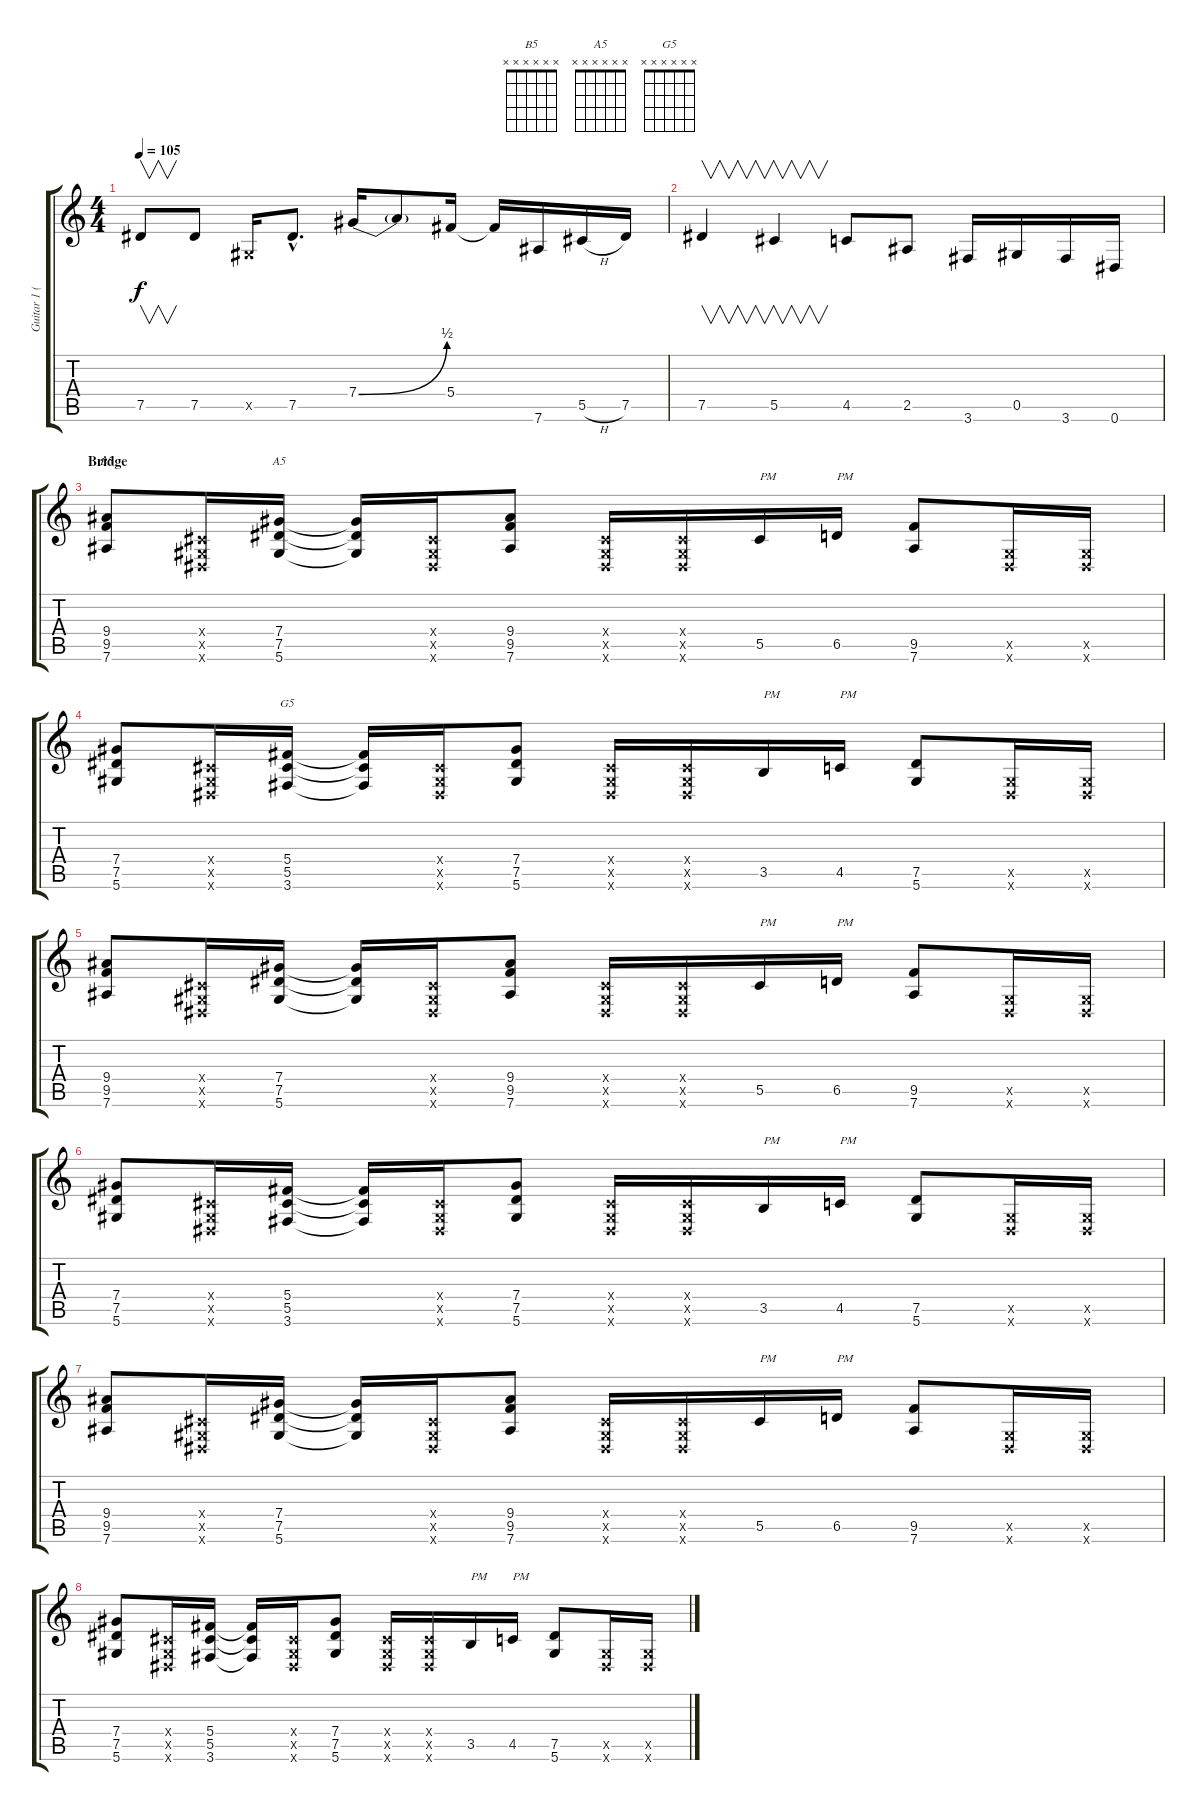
\track ("Guitar 1 (Slash)" "Guitar 1 (") {instrument overdrivenguitar}
\staff {score tabs}
\tuning (Eb4 Bb3 Gb3 Db3 Ab2 Eb2) {hide}
\chord ("B5" x x x x x x) {firstfret 0}
\chord ("A5" x x x x x x) {firstfret 0}
\chord ("G5" x x x x x x) {firstfret 0}
\ts (4 4)
\tempo 105
\clef g2
\ks c
7.5.8{v dy f} 7.5.8 0.5{x}.16 7.5{hac}.8{d} 7.4{be (bend 0 0 60 2)}.16 7.4{t}.8 5.4.16 5.4{t}.16 7.6.16 5.5{h}.16 7.5.16 |
7.5.4{v} 5.5.4{v} 4.5.8 2.5.8 3.6.16 0.5.16 3.6.16 0.6.16 |
\section ("" "Bridge")
(9.4 9.5 7.6).8{ch "B5"} (0.4{x} 0.5{x} 0.6{x}).16 (7.4 7.5 5.6).16{ch "A5"} (7.4{t} 7.5{t} 5.6{t}).16 (0.4{x} 0.5{x} 0.6{x}).16 (9.4 9.5 7.6).8 (0.4{x} 0.5{x} 0.6{x}).16 (0.4{x} 0.5{x} 0.6{x}).16 5.5.16{txt "PM"} 6.5.16{txt "PM"} (9.5 7.6).8 (0.5{x} 0.6{x}).16 (0.5{x} 0.6{x}).16 |
(7.4 7.5 5.6).8 (0.4{x} 0.5{x} 0.6{x}).16 (5.4 5.5 3.6).16{ch "G5"} (5.4{t} 5.5{t} 3.6{t}).16 (0.4{x} 0.5{x} 0.6{x}).16 (7.4 7.5 5.6).8 (0.4{x} 0.5{x} 0.6{x}).16 (0.4{x} 0.5{x} 0.6{x}).16 3.5.16{txt "PM"} 4.5.16{txt "PM"} (7.5 5.6).8 (0.5{x} 0.6{x}).16 (0.5{x} 0.6{x}).16 |
(9.4 9.5 7.6).8 (0.4{x} 0.5{x} 0.6{x}).16 (7.4 7.5 5.6).16 (7.4{t} 7.5{t} 5.6{t}).16 (0.4{x} 0.5{x} 0.6{x}).16 (9.4 9.5 7.6).8 (0.4{x} 0.5{x} 0.6{x}).16 (0.4{x} 0.5{x} 0.6{x}).16 5.5.16{txt "PM"} 6.5.16{txt "PM"} (9.5 7.6).8 (0.5{x} 0.6{x}).16 (0.5{x} 0.6{x}).16 |
(7.4 7.5 5.6).8 (0.4{x} 0.5{x} 0.6{x}).16 (5.4 5.5 3.6).16 (5.4{t} 5.5{t} 3.6{t}).16 (0.4{x} 0.5{x} 0.6{x}).16 (7.4 7.5 5.6).8 (0.4{x} 0.5{x} 0.6{x}).16 (0.4{x} 0.5{x} 0.6{x}).16 3.5.16{txt "PM"} 4.5.16{txt "PM"} (7.5 5.6).8 (0.5{x} 0.6{x}).16 (0.5{x} 0.6{x}).16 |
(9.4 9.5 7.6).8 (0.4{x} 0.5{x} 0.6{x}).16 (7.4 7.5 5.6).16 (7.4{t} 7.5{t} 5.6{t}).16 (0.4{x} 0.5{x} 0.6{x}).16 (9.4 9.5 7.6).8 (0.4{x} 0.5{x} 0.6{x}).16 (0.4{x} 0.5{x} 0.6{x}).16 5.5.16{txt "PM"} 6.5.16{txt "PM"} (9.5 7.6).8 (0.5{x} 0.6{x}).16 (0.5{x} 0.6{x}).16 |
(7.4 7.5 5.6).8 (0.4{x} 0.5{x} 0.6{x}).16 (5.4 5.5 3.6).16 (5.4{t} 5.5{t} 3.6{t}).16 (0.4{x} 0.5{x} 0.6{x}).16 (7.4 7.5 5.6).8 (0.4{x} 0.5{x} 0.6{x}).16 (0.4{x} 0.5{x} 0.6{x}).16 3.5.16{txt "PM"} 4.5.16{txt "PM"} (7.5 5.6).8 (0.5{x} 0.6{x}).16 (0.5{x} 0.6{x}).16
